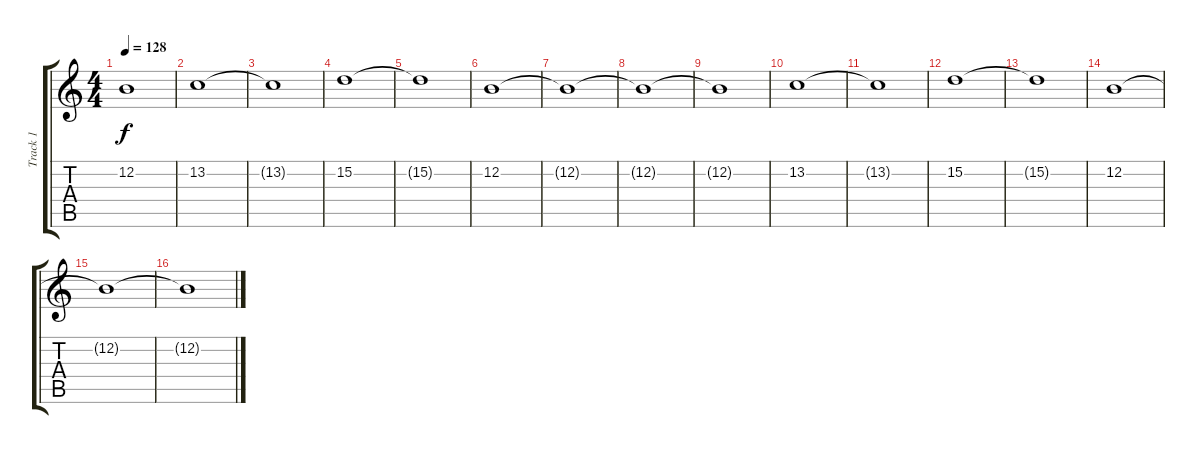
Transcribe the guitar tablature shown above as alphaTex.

\track ("Track 1" "Track 1") {instrument stringensemble1}
\staff {score tabs}
\tuning (E4 B3 G3 D3 A2 E2) {hide}
\ts (4 4)
\tempo 128
\clef g2
\ks c
12.2{t}.1{dy f} |
13.2.1 |
13.2{t}.1 |
15.2.1 |
15.2{t}.1 |
12.2.1{volume 10} |
12.2{t}.1 |
12.2{t}.1 |
12.2{t}.1 |
13.2.1{volume 7} |
13.2{t}.1 |
15.2.1 |
15.2{t}.1 |
12.2.1{volume 3} |
12.2{t}.1 |
12.2{t}.1
